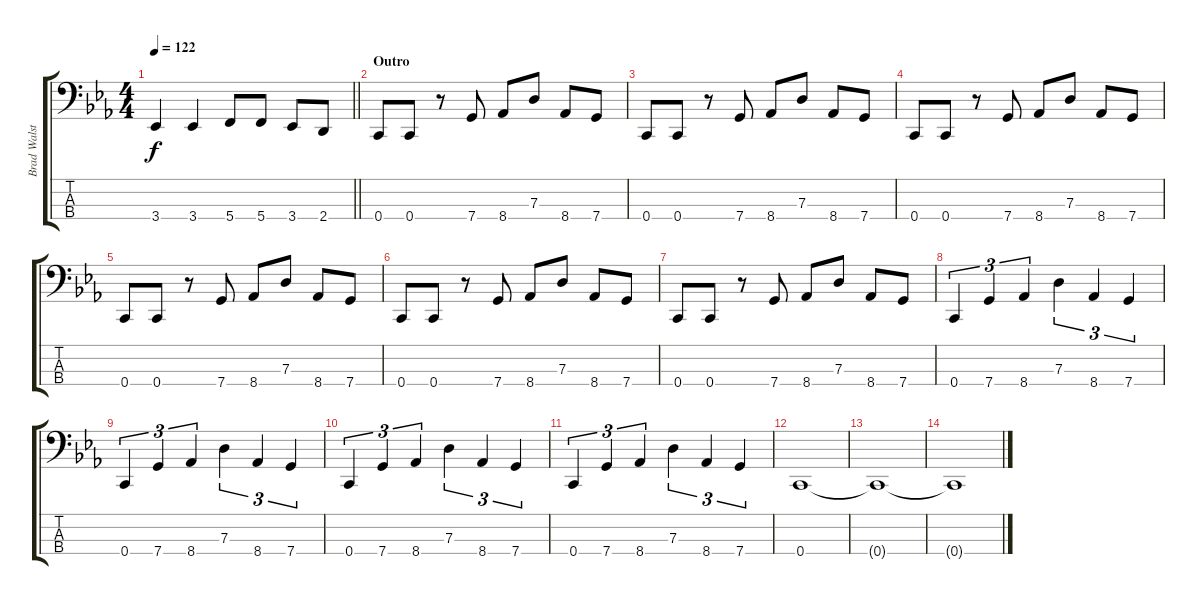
\track ("Brad Walst" "Brad Walst") {instrument electricbasspick}
\staff {score tabs}
\tuning (F2 C2 G1 C1) {hide}
\ts (4 4)
\tempo 122
\clef f4
\barLineRight lightlight
\ks cminor
3.4.4{dy f} 3.4.4 5.4.8 5.4.8 3.4.8 2.4.8 |
\section ("" "Outro")
0.4.8 0.4.8 r.8 7.4.8 8.4.8 7.3.8 8.4.8 7.4.8 |
0.4.8 0.4.8 r.8 7.4.8 8.4.8 7.3.8 8.4.8 7.4.8 |
0.4.8 0.4.8 r.8 7.4.8 8.4.8 7.3.8 8.4.8 7.4.8 |
0.4.8 0.4.8 r.8 7.4.8 8.4.8 7.3.8 8.4.8 7.4.8 |
0.4.8 0.4.8 r.8 7.4.8 8.4.8 7.3.8 8.4.8 7.4.8 |
0.4.8 0.4.8 r.8 7.4.8 8.4.8 7.3.8 8.4.8 7.4.8 |
0.4.4{tu (3 2)} 7.4.4{tu (3 2)} 8.4.4{tu (3 2)} 7.3.4{tu (3 2)} 8.4.4{tu (3 2)} 7.4.4{tu (3 2)} |
0.4.4{tu (3 2)} 7.4.4{tu (3 2)} 8.4.4{tu (3 2)} 7.3.4{tu (3 2)} 8.4.4{tu (3 2)} 7.4.4{tu (3 2)} |
0.4.4{tu (3 2)} 7.4.4{tu (3 2)} 8.4.4{tu (3 2)} 7.3.4{tu (3 2)} 8.4.4{tu (3 2)} 7.4.4{tu (3 2)} |
0.4.4{tu (3 2)} 7.4.4{tu (3 2)} 8.4.4{tu (3 2)} 7.3.4{tu (3 2)} 8.4.4{tu (3 2)} 7.4.4{tu (3 2)} |
0.4.1 |
0.4{t}.1 |
0.4{t}.1
